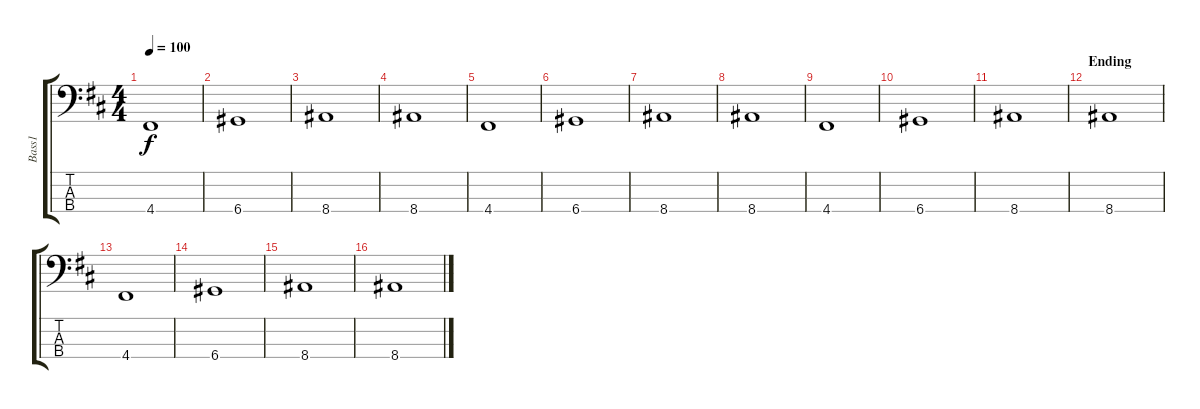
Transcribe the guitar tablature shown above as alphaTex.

\track ("Bass1" "Bass1") {instrument electricbassfinger}
\staff {score tabs}
\tuning (G2 D2 A1 D1) {hide}
\ts (4 4)
\tempo 100
\clef f4
\ks d
4.4.1{dy f} |
6.4.1 |
8.4.1 |
8.4.1 |
4.4.1 |
6.4.1 |
8.4.1 |
8.4.1 |
4.4.1 |
6.4.1 |
8.4.1 |
\section ("" "Ending")
8.4.1 |
4.4.1 |
6.4.1 |
8.4.1 |
8.4.1
